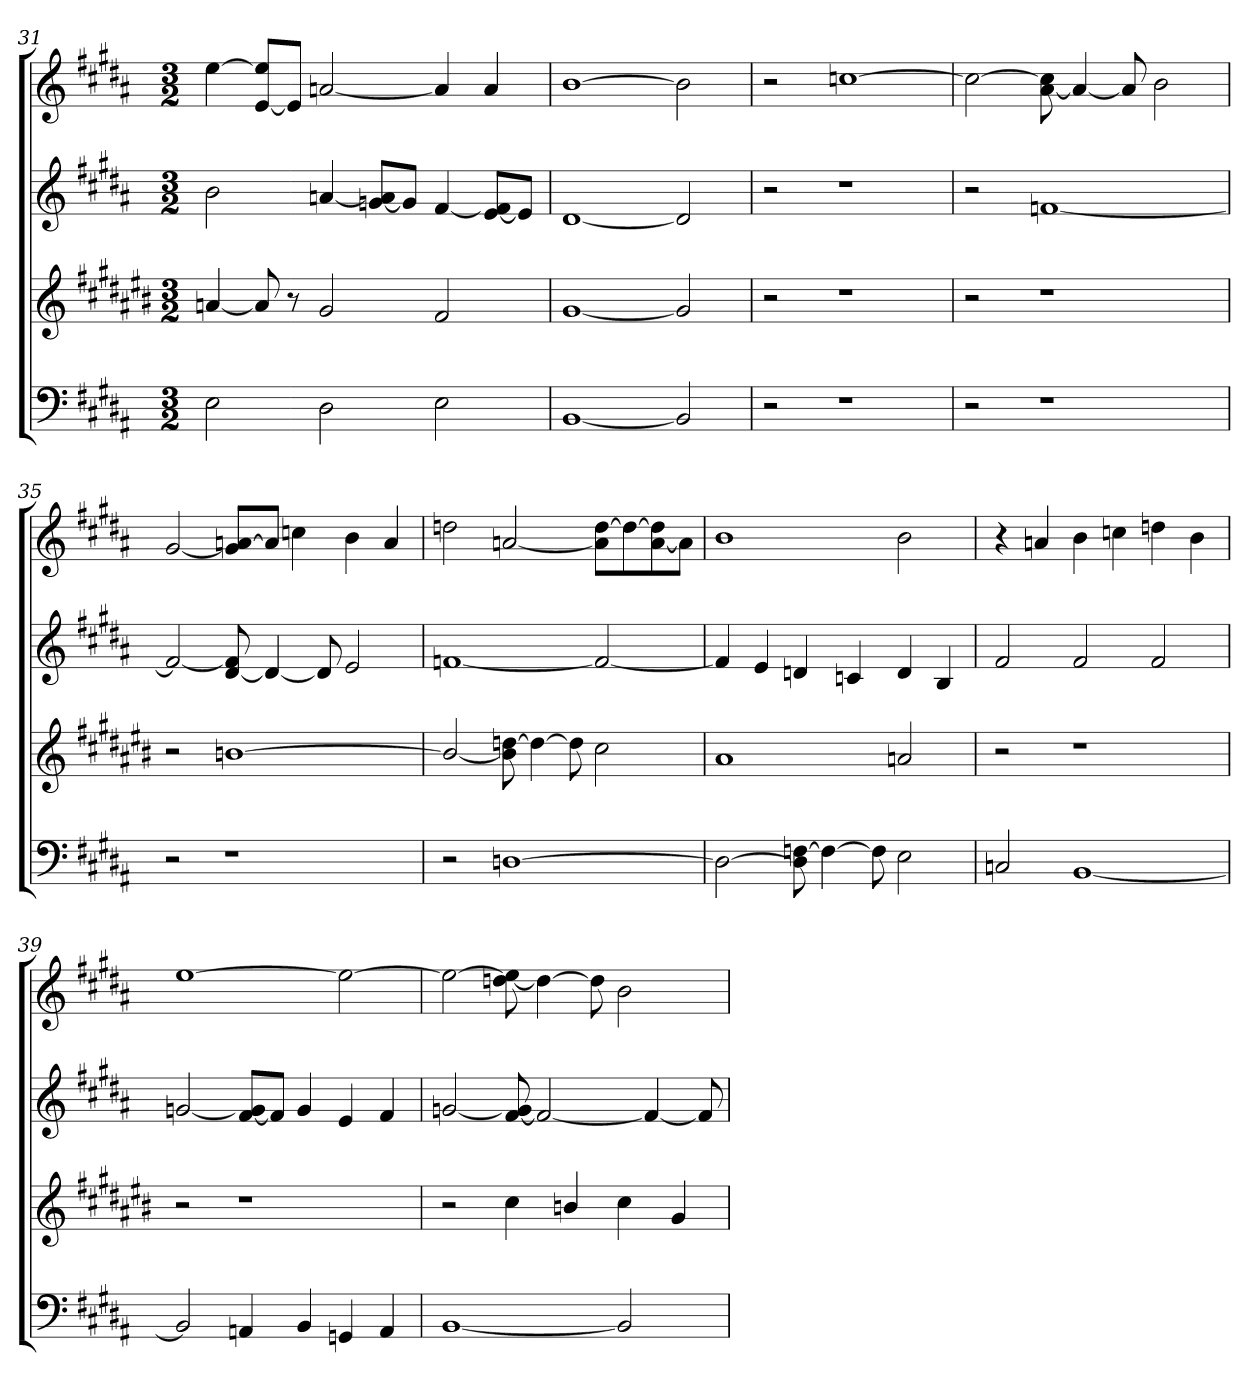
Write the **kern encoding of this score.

**kern	**kern	**kern	**kern
*part4	*part3	*part2	*part1
*staff4	*staff3	*staff2	*staff1
*clefF4	*clefG2	*clefG2	*clefG2
*	*ITrd1c2	*	*
*k[f#c#g#d#a#]	*k[f#c#g#d#a#]	*k[f#c#g#d#a#]	*k[f#c#g#d#a#]
*B:	*B:	*B:	*B:
*M3/2	*M3/2	*M3/2	*M3/2
=31	=31	=31	=31
2E\	[4gn/	2b\	[4ee\
.	8g/]	.	[8e/ 8ee/]L
.	8r	.	8e/J]
2D#\	2f#/	[4an/	[2an/
.	.	[8gn/ 8a/]L	.
.	.	8g/J]	.
2E\	2e/	[4f#/	4a/]
.	.	[8e/ 8f#/]L	4a/
.	.	8e/J]	.
=32	=32	=32	=32
[1BB	[1f#	[1d#	[1b
2BB/]	2f#/]	2d#/]	2b\]
!!LO:LB:g=z
=33	=33	=33	=33
2r	2r	2r	2r
1r	1r	1r	[1ccn
=34	=34	=34	=34
2r	2r	2r	2cc\_
1r	1r	[1fn	[8a#\ 8cc\]
.	.	.	4a#/_
.	.	.	8a#/]
.	.	.	2b\
=35	=35	=35	=35
2r	2r	2f/_	[2g#/
1r	[1an	[8d#/ 8f/]	8g#/] [8an/L
.	.	4d#/_	8a/J]
.	.	.	4ccn\
.	.	8d#/]	.
.	.	2e/	4b\
.	.	.	4a/
=36	=36	=36	=36
2r	2a/_	[1fn	2ddn\
[1Dn	8a\] [8ccn\	.	[2an/
.	4cc\_	.	.
.	8cc\]	.	.
.	2b\	2f/_	8a\] [8dd\L
.	.	.	8dd\_
.	.	.	[8a\ 8dd\]
.	.	.	8a\J]
=37	=37	=37	=37
2D\_	1g#	4f/]	1b
.	.	4e/	.
8D\] [8Fn\	.	4dn/	.
4F\_	.	.	.
.	.	4cn/	.
8F\]	.	.	.
2E\	2gn/	4d/	2b\
.	.	4B/	.
!!LO:PB:g=z
=38	=38	=38	=38
2Cn/	2r	2f#/	4r
.	.	.	4an/
[1BB	1r	2f#/	4b\
.	.	.	4ccn\
.	.	2f#/	4ddn\
.	.	.	4b\
=39	=39	=39	=39
2BB/]	2r	[2gn/	[1ee
4AAn/	1r	[8f#/ 8g/]L	.
.	.	8f#/J]	.
4BB/	.	4g/	.
4GGn/	.	4e/	2ee\_
4AA/	.	4f#/	.
=40	=40	=40	=40
[1BB	2r	[2gn/	2ee\_
.	4b\	[8f#/ 8g/]	[8ddn\ 8ee\]
.	.	2f#/_	4dd\_
.	4an/	.	.
.	.	.	8dd\]
2BB/]	4b\	.	2b\
.	.	4f#/_	.
.	4f#/	.	.
.	.	8f#/]	.
=	=	=	=
*-	*-	*-	*-
